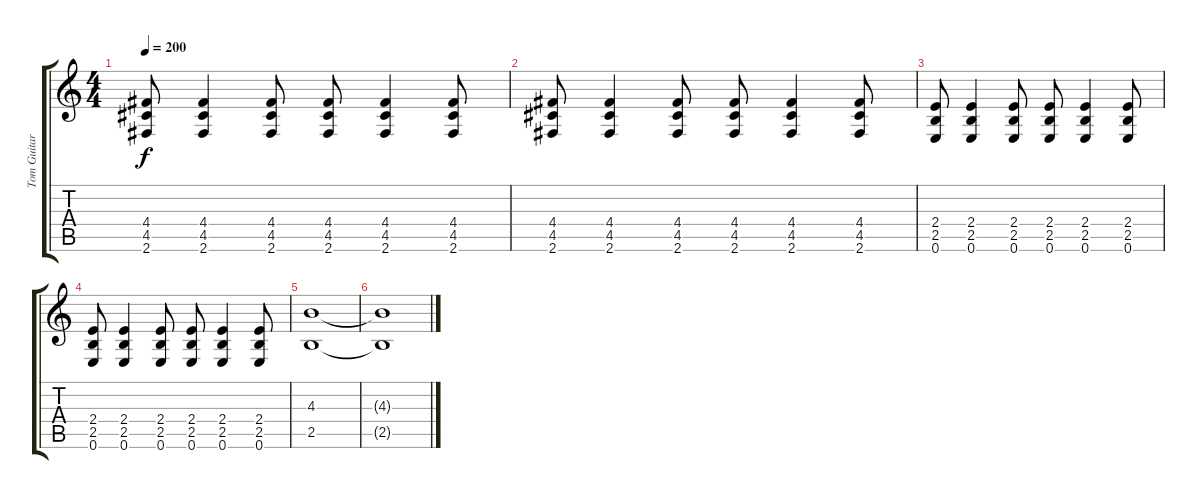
\track ("Tom Guitar 2" "Tom Guitar") {instrument distortionguitar}
\staff {score tabs}
\tuning (E4 B3 G3 D3 A2 E2) {hide}
\ts (4 4)
\tempo 200
\clef g2
\ks c
(4.4 4.5 2.6).8{dy f} (4.4 4.5 2.6).4 (4.4 4.5 2.6).8 (4.4 4.5 2.6).8 (4.4 4.5 2.6).4 (4.4 4.5 2.6).8 |
(4.4 4.5 2.6).8 (4.4 4.5 2.6).4 (4.4 4.5 2.6).8 (4.4 4.5 2.6).8 (4.4 4.5 2.6).4 (4.4 4.5 2.6).8 |
(2.4 2.5 0.6).8 (2.4 2.5 0.6).4 (2.4 2.5 0.6).8 (2.4 2.5 0.6).8 (2.4 2.5 0.6).4 (2.4 2.5 0.6).8 |
(2.4 2.5 0.6).8 (2.4 2.5 0.6).4 (2.4 2.5 0.6).8 (2.4 2.5 0.6).8 (2.4 2.5 0.6).4 (2.4 2.5 0.6).8 |
(4.3 2.5).1{volume 0} |
(4.3{t} 2.5{t}).1
